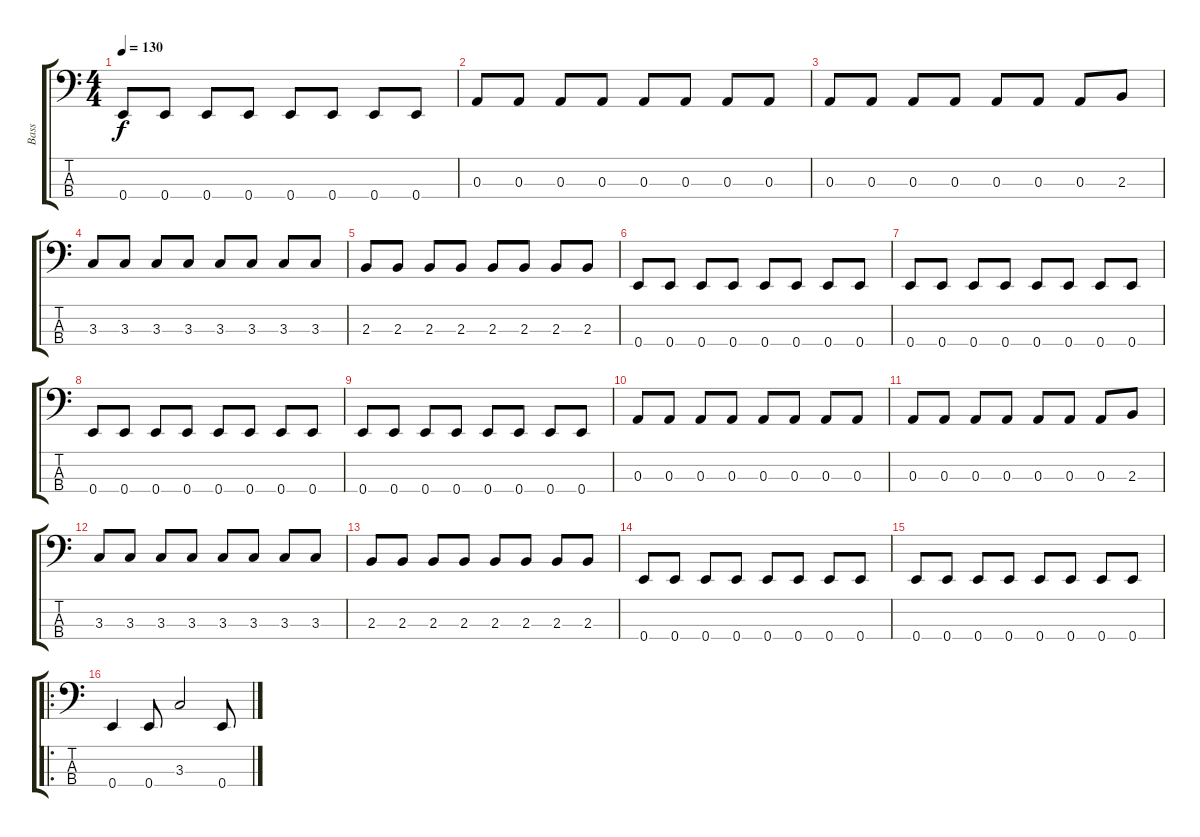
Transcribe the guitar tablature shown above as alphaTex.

\track ("Bass" "Bass") {instrument electricbasspick}
\staff {score tabs}
\tuning (G2 D2 A1 E1) {hide}
\ts (4 4)
\tempo 130
\clef f4
\ks c
0.4.8{dy f} 0.4.8 0.4.8 0.4.8 0.4.8 0.4.8 0.4.8 0.4.8 |
0.3.8 0.3.8 0.3.8 0.3.8 0.3.8 0.3.8 0.3.8 0.3.8 |
0.3.8 0.3.8 0.3.8 0.3.8 0.3.8 0.3.8 0.3.8 2.3.8 |
3.3.8 3.3.8 3.3.8 3.3.8 3.3.8 3.3.8 3.3.8 3.3.8 |
2.3.8 2.3.8 2.3.8 2.3.8 2.3.8 2.3.8 2.3.8 2.3.8 |
0.4.8 0.4.8 0.4.8 0.4.8 0.4.8 0.4.8 0.4.8 0.4.8 |
0.4.8 0.4.8 0.4.8 0.4.8 0.4.8 0.4.8 0.4.8 0.4.8 |
0.4.8 0.4.8 0.4.8 0.4.8 0.4.8 0.4.8 0.4.8 0.4.8 |
0.4.8 0.4.8 0.4.8 0.4.8 0.4.8 0.4.8 0.4.8 0.4.8 |
0.3.8 0.3.8 0.3.8 0.3.8 0.3.8 0.3.8 0.3.8 0.3.8 |
0.3.8 0.3.8 0.3.8 0.3.8 0.3.8 0.3.8 0.3.8 2.3.8 |
3.3.8 3.3.8 3.3.8 3.3.8 3.3.8 3.3.8 3.3.8 3.3.8 |
2.3.8 2.3.8 2.3.8 2.3.8 2.3.8 2.3.8 2.3.8 2.3.8 |
0.4.8 0.4.8 0.4.8 0.4.8 0.4.8 0.4.8 0.4.8 0.4.8 |
0.4.8 0.4.8 0.4.8 0.4.8 0.4.8 0.4.8 0.4.8 0.4.8 |
\ro
0.4.4 0.4.8 3.3.2 0.4.8
